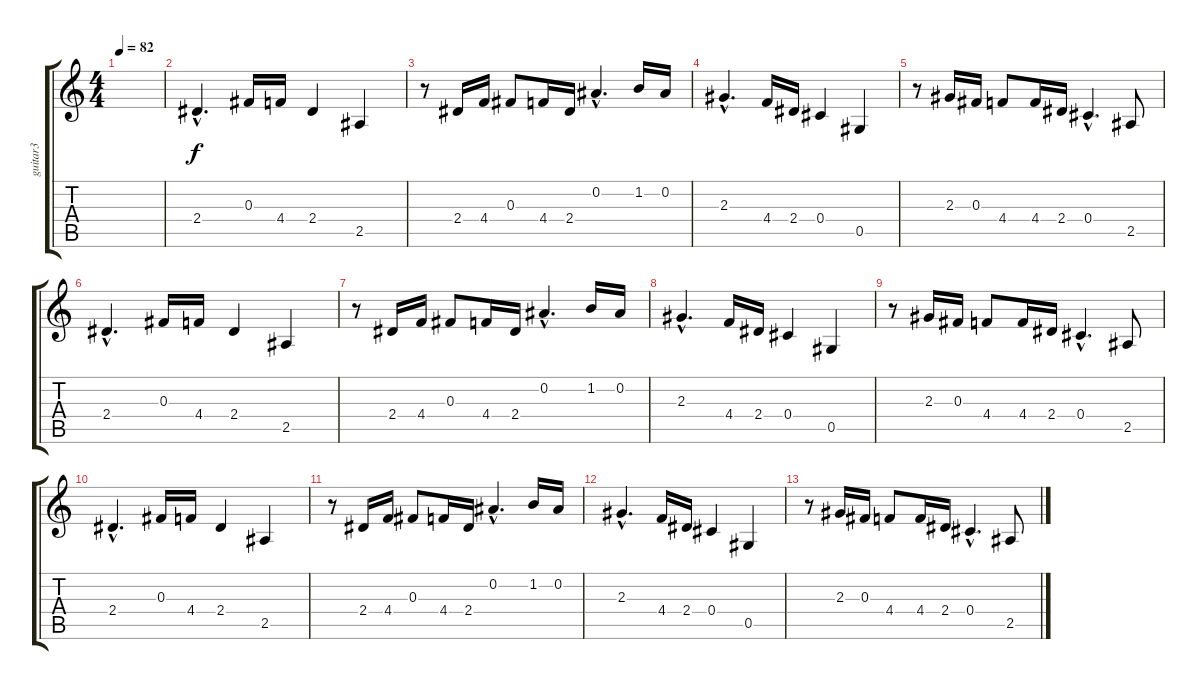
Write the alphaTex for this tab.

\track ("guitar3" "guitar3") {instrument distortionguitar}
\staff {score tabs}
\tuning (Eb4 Bb3 Gb3 Db3 Ab2 Eb2) {hide}
\ts (4 4)
\tempo 82
\clef g2
\ks c
|
2.4{hac}.4{d} 0.3.16 4.4.16 2.4.4 2.5.4 |
r.8 2.4.16 4.4.16 0.3.8 4.4.16 2.4.16 0.2{hac}.4{d} 1.2.16 0.2.16 |
2.3{hac}.4{d} 4.4.16 2.4.16 0.4.4 0.5.4 |
r.8 2.3.16 0.3.16 4.4.8 4.4.16 2.4.16 0.4{hac}.4{d} 2.5.8 |
2.4{hac}.4{d} 0.3.16 4.4.16 2.4.4 2.5.4 |
r.8 2.4.16 4.4.16 0.3.8 4.4.16 2.4.16 0.2{hac}.4{d} 1.2.16 0.2.16 |
2.3{hac}.4{d} 4.4.16 2.4.16 0.4.4 0.5.4 |
r.8 2.3.16 0.3.16 4.4.8 4.4.16 2.4.16 0.4{hac}.4{d} 2.5.8 |
2.4{hac}.4{d} 0.3.16 4.4.16 2.4.4 2.5.4 |
r.8 2.4.16 4.4.16 0.3.8 4.4.16 2.4.16 0.2{hac}.4{d} 1.2.16 0.2.16 |
2.3{hac}.4{d} 4.4.16 2.4.16 0.4.4 0.5.4 |
r.8 2.3.16 0.3.16 4.4.8 4.4.16 2.4.16 0.4{hac}.4{d} 2.5.8
